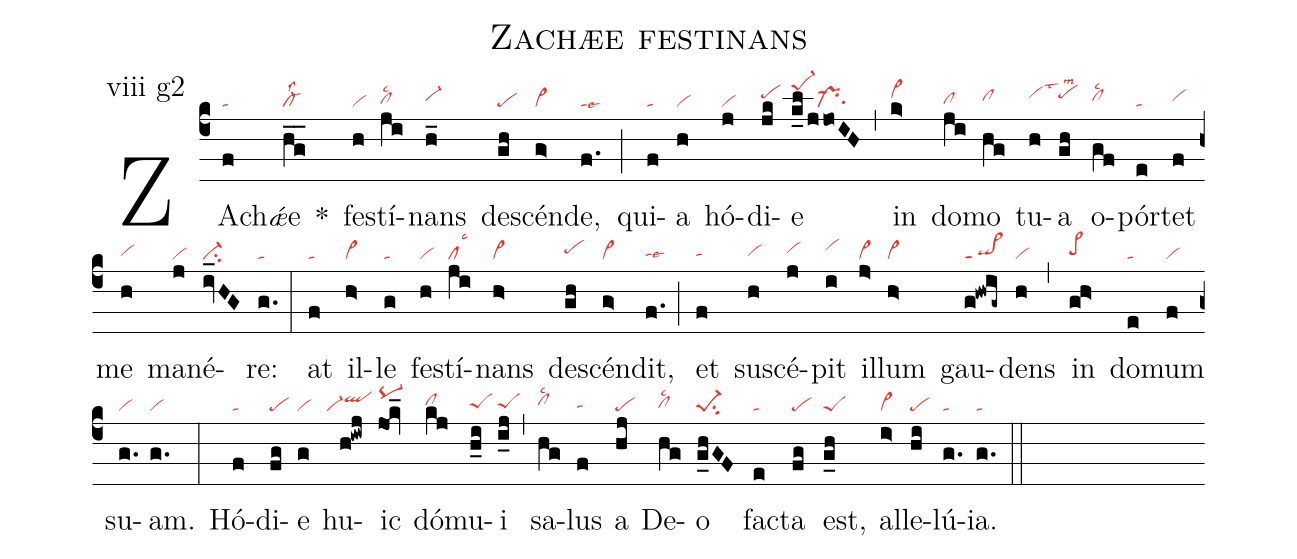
name: Zachæe festinans;
annotation: viii g2;
mode: 8;
nabc-lines: 1;
%%
(c4)
ZA(f|ta)ch<e>ǽ</e>{e}(h_g_|cl-lss2) *()
fe(h|vi)stí(ji|clhglsc2)nans(h_|vi-hh) de(gh|pe)scén(g>|vi>)de,(f.|talse6) (;)
qui(f|ta)a(h|vi) hó(j|vi)di(jk|pehi)e(k_l/jjoIH|pe-1hlpr-su1) (,)
in(k>|vi>hi) do(ji|clhg)mo(hg|clhh) tu(h|vihilst3)a(gh|pehilsm2) o(gf|clhhlsc2)pór(e|ta)tet(f|vihh) me(h|vihg) ma(j|vi)né(iv_HG|ci-)re:(g.|ta) (:)
at(f|ta) il(h>|vi>)le(g|ta) fe(h|vi)stí(ji|cllsc3)nans(h>|vi>) de(gh|pehh)scén(g>|vi>)dit,(f.|tahglse6) (;)
et(f|tahg) su(h|vihg)scé(j|vihh)pit(i|vihi) il(j>|vi>)lum(h>|vi>) gau(g!hwig~|qi>ppt1)dens(h|vi) (,) in(gh>|pe>hh) do(e|ta)mum(f|vi) su(g.|vi)am.(g.|vi) (:)
Hó(f|ta)di(fg|pe)e(g|vi) hu(h!iwj|```vi-qlhi)ic(jOk_|pq-hj) dó(kj|clhh)mu(h_i|peShg)i(i_j|peShg) (,)
sa(hg|clhhlsc2)lus(f|tahg) a(hj|pe) De(hg|clhglsc2)o(g_hGF|pe-1su2) fa(e|ta)cta(fg|pe) est,(g_h|peS) al(i>|vi>)le(hi|pe)lú(g.|ta)ia.(g.|ta) (::)
